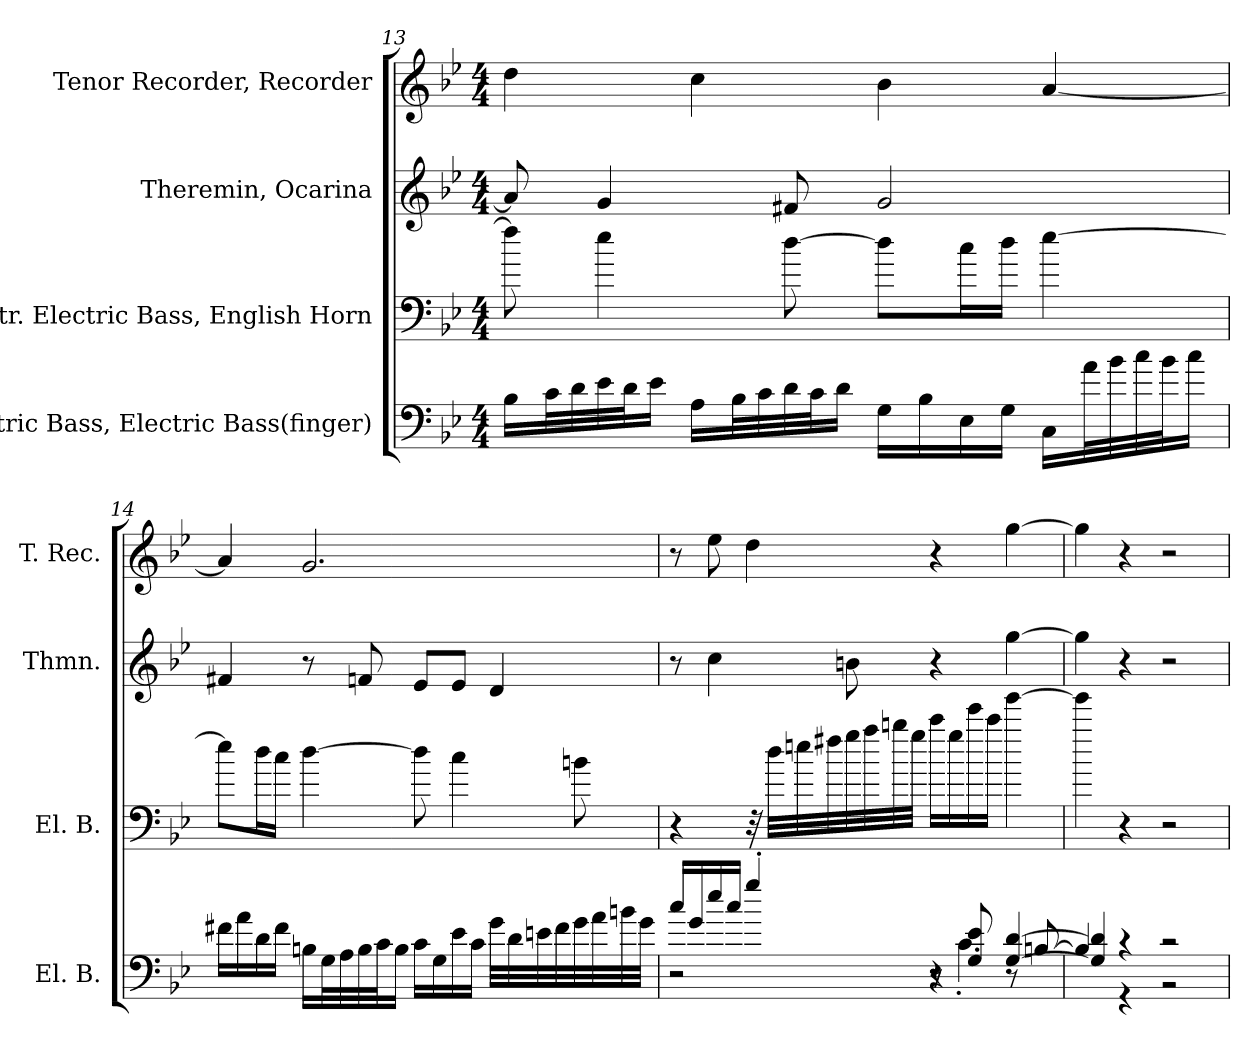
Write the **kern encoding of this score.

**kern	**kern	**kern	**kern
*part4	*part3	*part2	*part1
*staff4	*staff3	*staff2	*staff1
*I"Electric Bass, Electric Bass(finger)	*I"6-str. Electric Bass, English Horn	*I"Theremin, Ocarina	*I"Tenor Recorder, Recorder
*I'El. B.	*I'El. B.	*I'Thmn.	*I'T. Rec.
!!LO:PB:g=z
*clefF4	*clefF4	*clefG2	*clefG2
*ITrd7c12	*ITrd7c12	*	*
*k[b-e-]	*k[b-e-]	*k[b-e-]	*k[b-e-]
*M4/4	*M4/4	*M4/4	*M4/4
=13	=13	=13	=13
16BB-\LL	8f\]	8a/]	4dd\
32C\L	.	.	.
32D\	.	.	.
32E-\	4e-\	4g/	.
32D\J	.	.	.
16E-\JJ	.	.	.
16AA\LL	.	.	4cc\
32BB-\L	.	.	.
32C\	.	.	.
32D\	[8d\	8f#X/	.
32C\J	.	.	.
16D\JJ	.	.	.
16GG\LL	8d\L]	2g/	4b-\
16BB-\	.	.	.
16EE-\	16c\L	.	.
16GG\JJ	16d\JJ	.	.
16CC\LL	[4e-\	.	[4a/
32A\L	.	.	.
32B-\	.	.	.
32c\	.	.	.
32B-\J	.	.	.
16c\JJ	.	.	.
!!LO:LB:g=z
=14	=14	=14	=14
16F#X\LL	8e-\L]	4f#X/	4a/]
16A\	.	.	.
16D\	16d\L	.	.
16F#\JJ	16c\JJ	.	.
16BBn\LL	[4d\	8r	2.g/
32GG\L	.	.	.
32AA\	.	.	.
32BB\	.	8fn/	.
32C\J	.	.	.
16BB\JJ	.	.	.
16C\LL	8d\]	8e-/L	.
16GG\	.	.	.
16E-\	4c\	8e-/J	.
16C\JJ	.	.	.
32G\LLL	.	4d/	.
32D\	.	.	.
32En\	.	.	.
32F#\	.	.	.
32G\	8Bn\	.	.
32A\	.	.	.
32Bn\	.	.	.
32G\JJJ	.	.	.
!!LO:LB:g=z
=15	=15	=15	=15
*^	*	*	*
*	*^	*	*	*
16c/LL	2r	2r	4r	8r	8r
16G/	.	.	.	.	.
16e-/	.	.	.	4cc\	8ee-\
16c/JJ	.	.	.	.	.
4g'/	.	.	32r	.	4dd\
.	.	.	32d\LLL	.	.
.	.	.	32en\	.	.
.	.	.	32f#X\	.	.
.	.	.	32g\	8bn\	.
.	.	.	32a\	.	.
.	.	.	32bn\	.	.
.	.	.	32g\JJJ	.	.
8r	8r	4r	16cc\LL	4r	4r
.	.	.	16g\	.	.
8GG/ 8E-/	4.C'\	.	16ee-\	.	.
.	.	.	16cc\JJ	.	.
*	*	*	*	*	*MM37
8r	.	[4GG/ [4D/	[4gg\	[4gg\	[4gg\
[8BBn/	.	.	.	.	.
*v	*v	*v	*	*	*
=16	=16	=16	=16
*	*	*	*MM56
*^	*	*	*
4BB/]	4GG/] 4D/]	4gg\]	4gg\]	4gg\]
4r	4r	4r	4r	4r
2r	2r	2r	2r	2r
*v	*v	*	*	*
=	=	=	=
*-	*-	*-	*-
